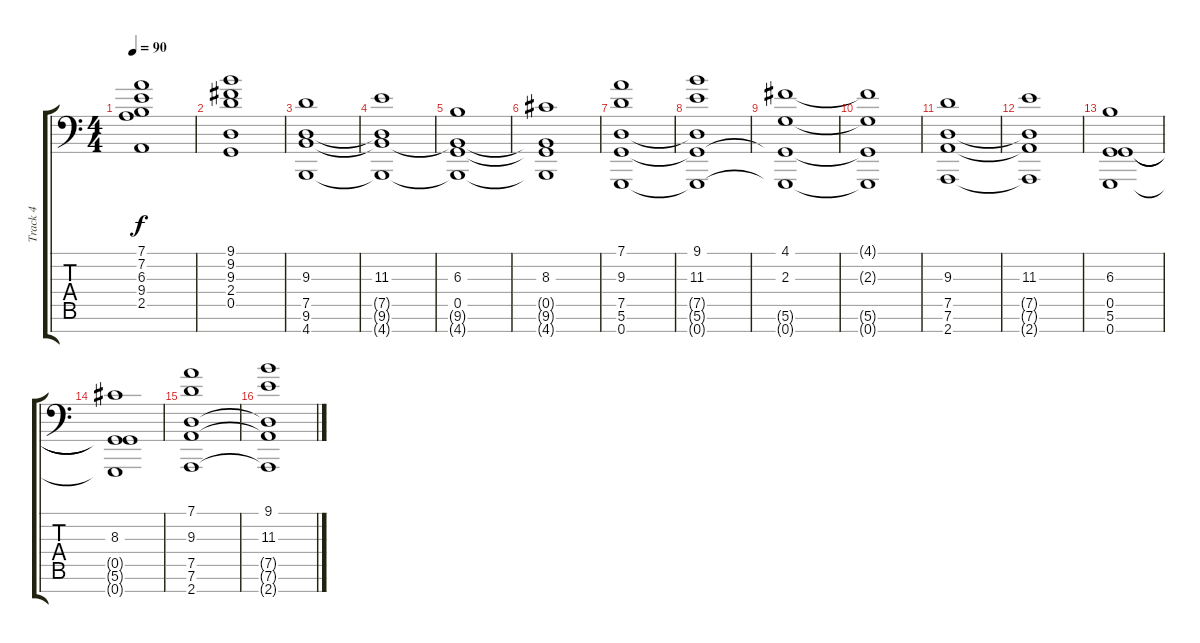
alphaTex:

\track ("Track 4" "Track 4") {instrument fx6goblins}
\staff {score tabs}
\tuning (D4 A3 F3 C3 G2 D2 G1) {hide}
\ts (4 4)
\tempo 90
\clef f4
\ks c
(7.1 7.2 6.3 9.4 2.5).1{dy f} |
(9.1 9.2 9.3 2.4 0.5).1 |
(9.3 7.5 9.6 4.7).1 |
(11.3 7.5{t} 9.6{t} 4.7{t}).1 |
(6.3 0.5 9.6{t} 4.7{t}).1 |
(8.3 0.5{t} 9.6{t} 4.7{t}).1 |
(7.1 9.3 7.5 5.6 0.7).1 |
(9.1 11.3 7.5{t} 5.6{t} 0.7{t}).1 |
(4.1 2.3 5.6{t} 0.7{t}).1 |
(4.1{t} 2.3{t} 5.6{t} 0.7{t}).1 |
(9.3 7.5 7.6 2.7).1 |
(11.3 7.5{t} 7.6{t} 2.7{t}).1 |
(6.3 0.5 5.6 0.7).1 |
(8.3 0.5{t} 5.6{t} 0.7{t}).1 |
(7.1 9.3 7.5 7.6 2.7).1 |
(9.1 11.3 7.5{t} 7.6{t} 2.7{t}).1
